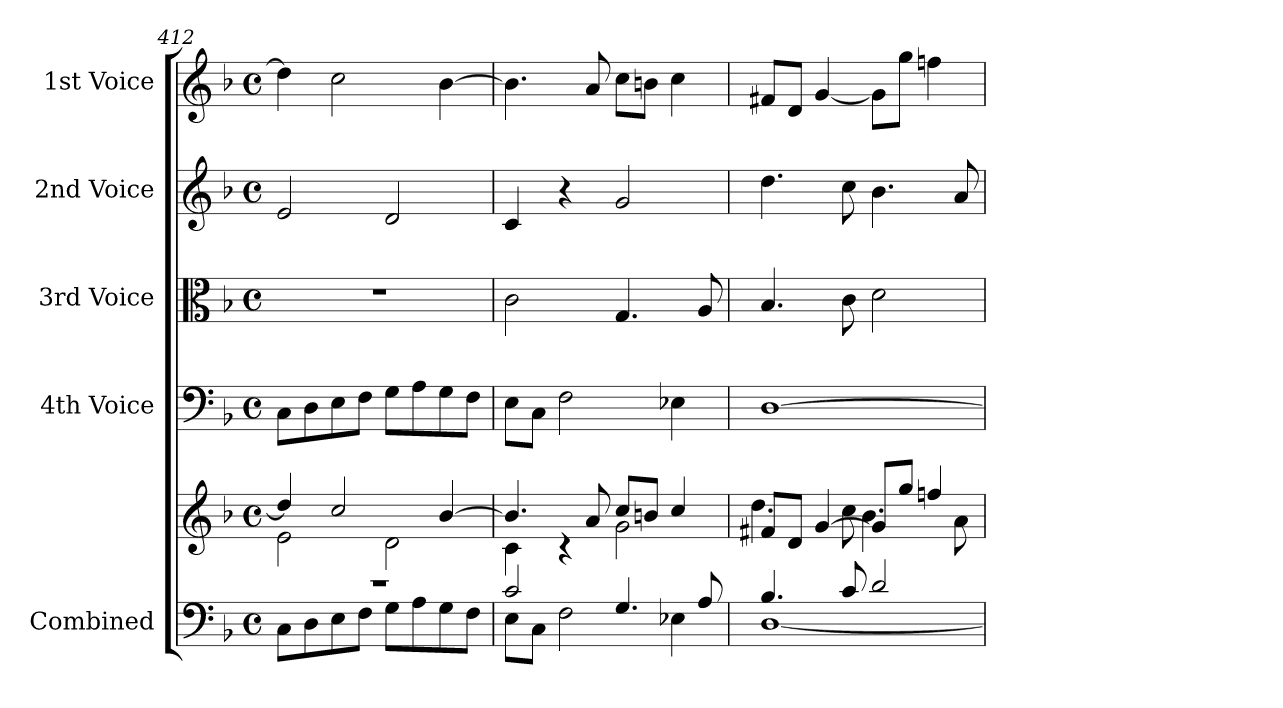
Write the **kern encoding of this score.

**kern	**kern	**kern	**kern	**kern	**kern
*part5	*part5	*part4	*part3	*part2	*part1
*staff6	*staff5	*staff4	*staff3	*staff2	*staff1
*I"Combined	*	*I"4th Voice	*I"3rd Voice	*I"2nd Voice	*I"1st Voice
*clefF4	*clefG2	*clefF4	*clefC3	*clefG2	*clefG2
*k[b-]	*k[b-]	*k[b-]	*k[b-]	*k[b-]	*k[b-]
*M4/4	*M4/4	*M4/4	*M4/4	*M4/4	*M4/4
*met(c)	*met(c)	*met(c)	*met(c)	*met(c)	*met(c)
=412	=412	=412	=412	=412	=412
*^	*^	*	*	*	*
1r	8C\L	4dd/]	2e\	8C\L	1r	2e/	4dd\]
.	8D\	.	.	8D\	.	.	.
.	8E\	2cc/	.	8E\	.	.	2cc\
.	8F\J	.	.	8F\J	.	.	.
.	8G\L	.	2d\	8G\L	.	2d/	.
.	8A\	.	.	8A\	.	.	.
.	8G\	[4b-/	.	8G\	.	.	[4b-\
.	8F\J	.	.	8F\J	.	.	.
=413	=413	=413	=413	=413	=413	=413	=413
2c/	8E\L	4.b-/]	4c\	8E\L	2c\	4c/	4.b-\]
.	8C\J	.	.	8C\J	.	.	.
.	2F\	.	4r	2F\	.	4r	.
.	.	8a/	.	.	.	.	8a/
4.G/	.	8cc/L	2g\	.	4.G/	2g/	8cc\L
.	.	8bn/J	.	.	.	.	8bn\J
.	4E-X\	4cc/	.	4E-X\	.	.	4cc\
8A/	.	.	.	.	8A/	.	.
=414	=414	=414	=414	=414	=414	=414	=414
4.B-/	[1D	8f#X/L	4.dd\	[1D	4.B-/	4.dd\	8f#X/L
.	.	8d/J	.	.	.	.	8d/J
.	.	[4g/	.	.	.	.	[4g/
8c/	.	.	8cc\	.	8c\	8cc\	.
2d/	.	8g/L]	4.b-\	.	2d\	4.b-\	8g\L]
.	.	8gg/J	.	.	.	.	8gg\J
.	.	4ffn/	.	.	.	.	4ffn\
.	.	.	8a\	.	.	8a/	.
*v	*v	*	*	*	*	*	*
*	*v	*v	*	*	*	*
=	=	=	=	=	=
*-	*-	*-	*-	*-	*-
